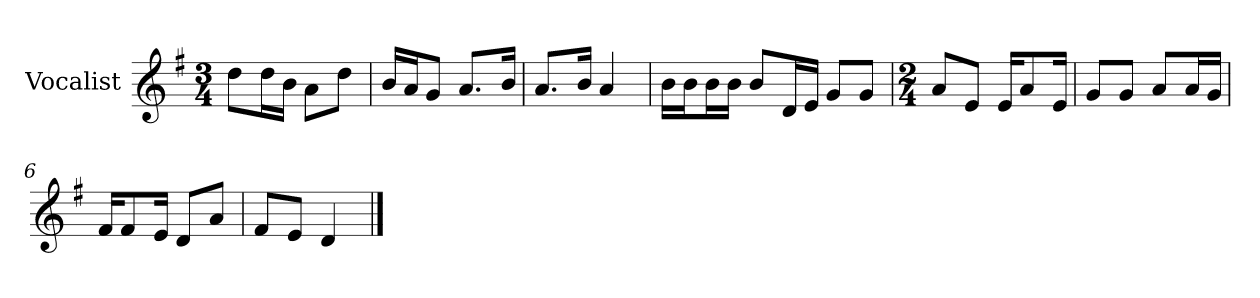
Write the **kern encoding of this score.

**kern
*part1
*staff1
*I"Vocalist
*k[f#]
*G:
*M3/4
=
8ddL
16ddL
16bJJ
8aL
8ddJ
=1
16bLL
16aJ
8gJ
8.aL
16bJk
=2
8.aL
16bJk
4a
=3
16bLL
16bJ
16bL
16bJJ
8bL
16dL
16eJJ
8gL
8gJ
=4
*M2/4
8aL
8eJ
16eKL
8a
16eJk
=5
8gL
8gJ
8aL
16aL
16gJJ
=6
16f#KL
8f#
16eJk
8dL
8aJ
=7
8f#L
8eJ
4d
==
*-
